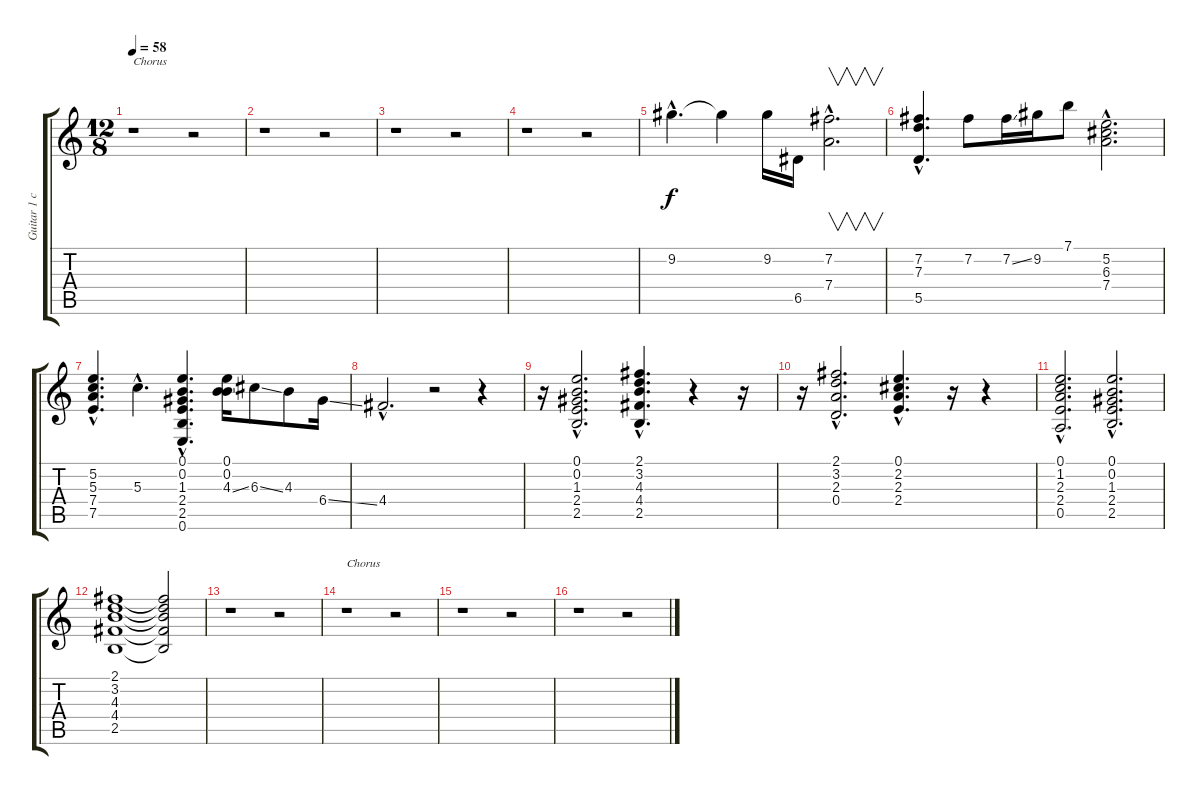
\track ("Guitar 1 clean" "Guitar 1 c") {instrument electricguitarclean}
\staff {score tabs}
\tuning (E4 B3 G3 D3 A2 E2) {hide}
\ts (12 8)
\tempo 58
\clef g2
\ks c
r.1{txt "Chorus" dy f} r.2 |
r.1 r.2 |
r.1 r.2 |
r.1 r.2 |
9.2{hac}.4{d} 9.2{t}.4 9.2.16 6.5.16 (7.2{hac} 7.4{hac}).2{v d} |
(7.2{hac} 7.3{hac} 5.5{hac}).4{d} 7.2.8 7.2{ss}.16 9.2.16 7.1.8 (5.2{hac} 6.3{hac} 7.4{hac}).2{d} |
(5.2{hac} 5.3{hac} 7.4{hac} 7.5{hac}).4{d} 5.3{hac}.4{d} (0.1{hac} 0.2{hac} 1.3{hac} 2.4{hac} 2.5{hac} 0.6{hac}).4{d} (0.1 0.2 4.3{ss}).16 6.3{ss}.8 4.3.8 6.4{ss}.16 |
4.4{hac}.2{d} r.2 r.4 |
r.16 (0.1{hac} 0.2{hac} 1.3{hac} 2.4{hac} 2.5{hac}).2{d} (2.1{hac} 3.2{hac} 4.3{hac} 4.4{hac} 2.5{hac}).4{d} r.4 r.16 |
r.16 (2.1{hac} 3.2{hac} 2.3{hac} 0.4{hac}).2{d} (0.1{hac} 2.2{hac} 2.3{hac} 2.4{hac}).4{d} r.16 r.4 |
(0.1{hac} 1.2{hac} 2.3{hac} 2.4{hac} 0.5{hac}).2{d} (0.1{hac} 0.2{hac} 1.3{hac} 2.4{hac} 2.5{hac}).2{d} |
(2.1 3.2 4.3 4.4 2.5).1 (2.1{t} 3.2{t} 4.3{t} 4.4{t} 2.5{t}).2 |
r.1 r.2 |
r.1{txt "Chorus"} r.2 |
r.1 r.2 |
r.1 r.2
